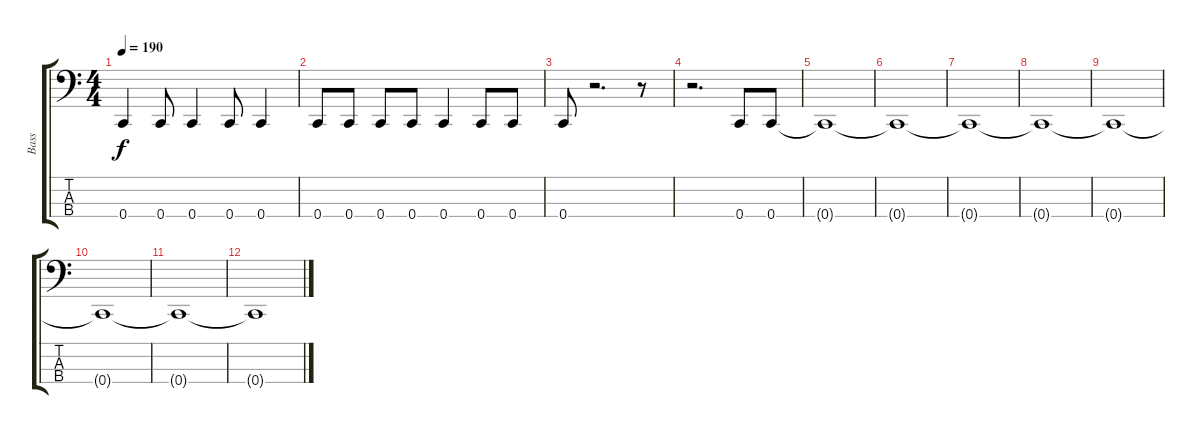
\track ("Bass" "Bass") {instrument electricbasspick}
\staff {score tabs}
\tuning (F2 C2 G1 C1) {hide}
\ts (4 4)
\tempo 190
\clef f4
\ks c
0.4.4{dy f} 0.4.8 0.4.4 0.4.8 0.4.4 |
0.4.8 0.4.8 0.4.8 0.4.8 0.4.4 0.4.8 0.4.8 |
0.4.8 r.2{d} r.8 |
r.2{d} 0.4.8 0.4.8 |
0.4{t}.1 |
0.4{t}.1 |
0.4{t}.1 |
0.4{t}.1 |
0.4{t}.1 |
0.4{t}.1 |
0.4{t}.1 |
0.4{t}.1
